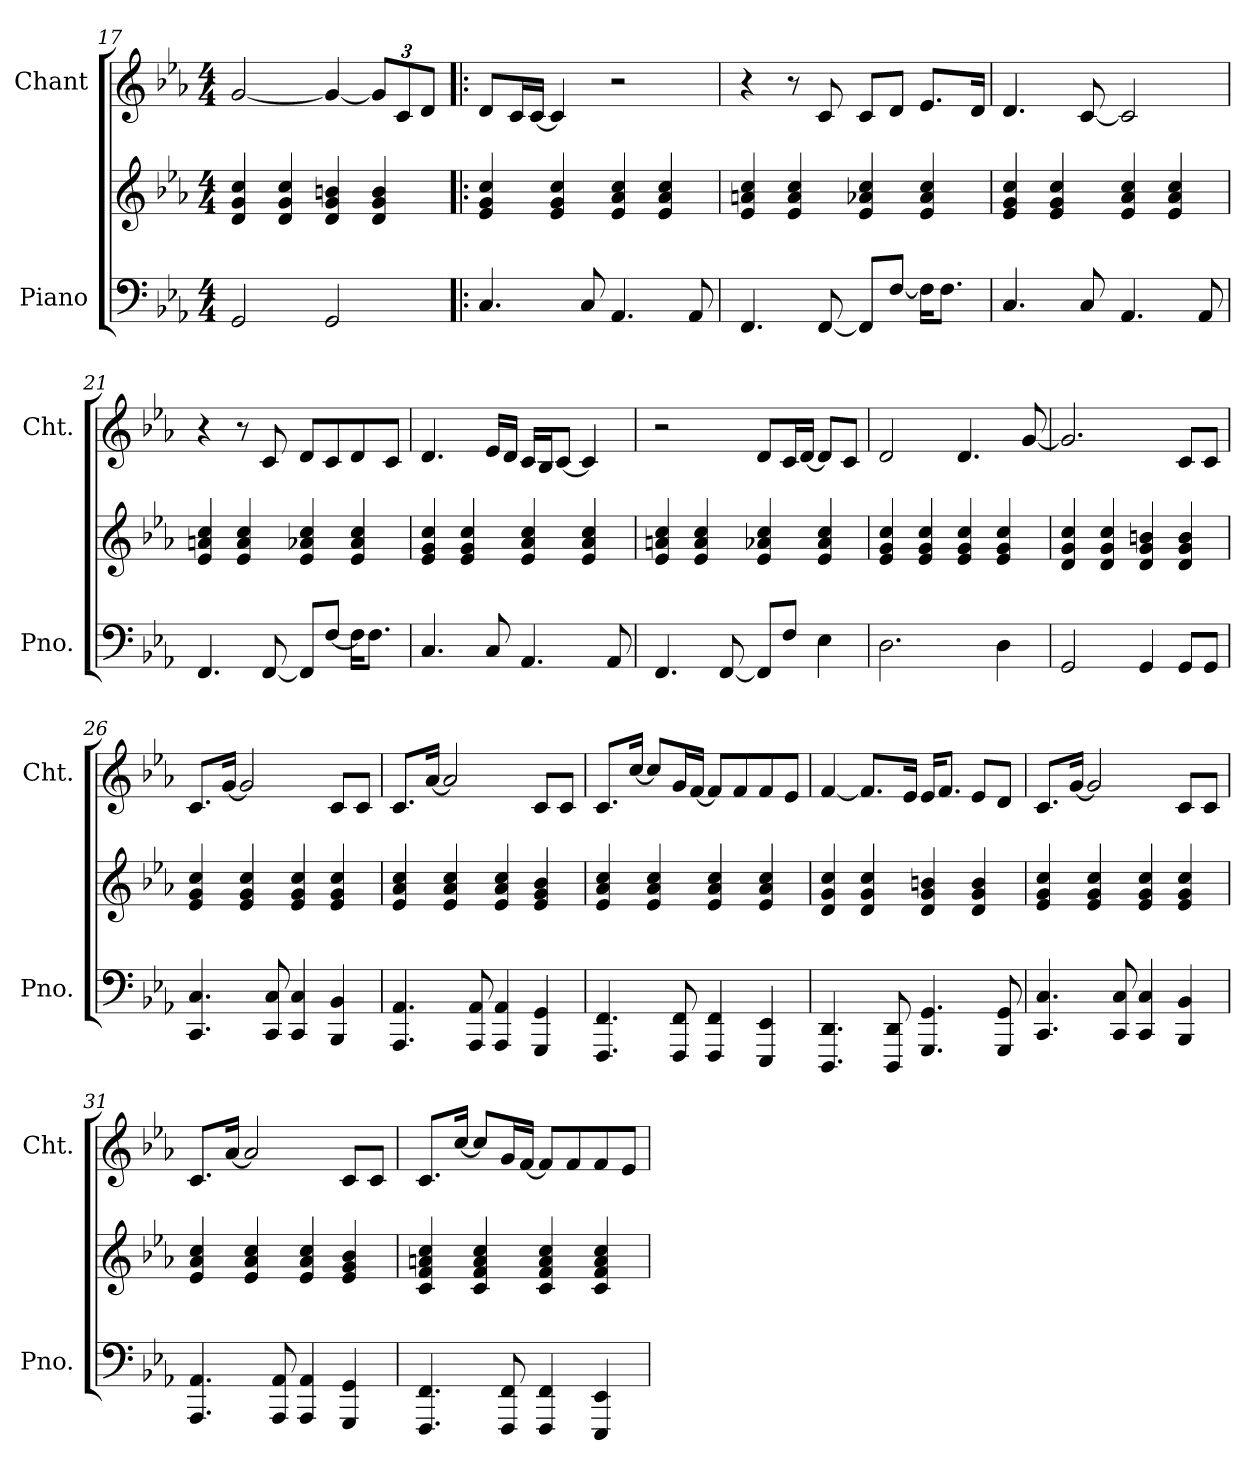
**kern	**kern	**kern
*part2	*part2	*part1
*staff3	*staff2	*staff1
*I"Piano	*	*I"Chant
*I'Pno.	*	*I'Cht.
*clefF4	*clefG2	*clefG2
*k[b-e-a-]	*k[b-e-a-]	*k[b-e-a-]
*M4/4	*M4/4	*M4/4
=17	=17	=17
2GG/	4d/ 4g/ 4cc/	[2g/
.	4d/ 4g/ 4cc/	.
2GG/	4d/ 4g/ 4bn/	4g/_
*	*	*Xbrackettup
.	4d/ 4g/ 4b/	12g/L]
.	.	12c/
.	.	12d/J
=18!|:	=18!|:	=18!|:
4.C/	4e-/ 4g/ 4cc/	8d/L
.	.	16c/L
.	.	[16c/JJ
.	4e-/ 4g/ 4cc/	4c/]
8C/	.	.
4.AA-/	4e-/ 4a-/ 4cc/	2r
.	4e-/ 4a-/ 4cc/	.
8AA-/	.	.
=19	=19	=19
4.FF/	4e-/ 4an/ 4cc/	4r
.	4e-/ 4a/ 4cc/	8r
[8FF/	.	8c/
8FF/L]	4e-/ 4a-X/ 4cc/	8c/L
[8F/J	.	8d/J
16F\KL]	4e-/ 4a-/ 4cc/	8.e-/L
8.F\J	.	.
.	.	16d/Jk
=20	=20	=20
4.C/	4e-/ 4g/ 4cc/	4.d/
.	4e-/ 4g/ 4cc/	.
8C/	.	[8c/
4.AA-/	4e-/ 4a-/ 4cc/	2c/]
.	4e-/ 4a-/ 4cc/	.
8AA-/	.	.
!!LO:LB:g=z
=21	=21	=21
4.FF/	4e-/ 4an/ 4cc/	4r
.	4e-/ 4a/ 4cc/	8r
[8FF/	.	8c/
8FF/L]	4e-/ 4a-X/ 4cc/	8d/L
[8F/J	.	8c/
16F\KL]	4e-/ 4a-/ 4cc/	8d/
8.F\J	.	.
.	.	8c/J
=22	=22	=22
4.C/	4e-/ 4g/ 4cc/	4.d/
.	4e-/ 4g/ 4cc/	.
8C/	.	16e-/LL
.	.	16d/JJ
4.AA-/	4e-/ 4a-/ 4cc/	16c/LL
.	.	16B-/J
.	.	[8c/J
.	4e-/ 4a-/ 4cc/	4c/]
8AA-/	.	.
=23	=23	=23
4.FF/	4e-/ 4an/ 4cc/	2r
.	4e-/ 4a/ 4cc/	.
[8FF/	.	.
8FF/L]	4e-/ 4a-X/ 4cc/	8d/L
8F/J	.	16c/L
.	.	[16d/JJ
4E-\	4e-/ 4a-/ 4cc/	8d/L]
.	.	8c/J
=24	=24	=24
2.D\	4e-/ 4g/ 4cc/	2d/
.	4e-/ 4g/ 4cc/	.
.	4e-/ 4g/ 4cc/	4.d/
4D\	4e-/ 4g/ 4cc/	.
.	.	[8g/
=25	=25	=25
2GG/	4d/ 4g/ 4cc/	2.g/]
.	4d/ 4g/ 4cc/	.
4GG/	4d/ 4g/ 4bn/	.
8GG/L	4d/ 4g/ 4b/	8c/L
8GG/J	.	8c/J
!!LO:LB:g=z
=26	=26	=26
4.CC/ 4.C/	4e-/ 4g/ 4cc/	8.c/L
.	.	[16g/Jk
.	4e-/ 4g/ 4cc/	2g/]
8CC/ 8C/	.	.
4CC/ 4C/	4e-/ 4g/ 4cc/	.
4BBB-/ 4BB-/	4e-/ 4g/ 4cc/	8c/L
.	.	8c/J
=27	=27	=27
4.AAA-/ 4.AA-/	4e-/ 4a-/ 4cc/	8.c/L
.	.	[16a-/Jk
.	4e-/ 4a-/ 4cc/	2a-/]
8AAA-/ 8AA-/	.	.
4AAA-/ 4AA-/	4e-/ 4a-/ 4cc/	.
4GGG/ 4GG/	4e-/ 4g/ 4b-/	8c/L
.	.	8c/J
=28	=28	=28
4.FFF/ 4.FF/	4e-/ 4a-/ 4cc/	8.c/L
.	.	[16cc/Jk
.	4e-/ 4a-/ 4cc/	8cc/L]
8FFF/ 8FF/	.	16g/L
.	.	[16f/JJ
4FFF/ 4FF/	4e-/ 4a-/ 4cc/	8f/L]
.	.	8f/
4EEE-/ 4EE-/	4e-/ 4a-/ 4cc/	8f/
.	.	8e-/J
=29	=29	=29
4.DDD/ 4.DD/	4d/ 4g/ 4cc/	[4f/
.	4d/ 4g/ 4cc/	8.f/L]
8DDD/ 8DD/	.	.
.	.	16e-/Jk
4.GGG/ 4.GG/	4d/ 4g/ 4bn/	16e-/KL
.	.	8.f/J
.	4d/ 4g/ 4b/	8e-/L
8GGG/ 8GG/	.	8d/J
!!LO:LB:g=z
=30	=30	=30
4.CC/ 4.C/	4e-/ 4g/ 4cc/	8.c/L
.	.	[16g/Jk
.	4e-/ 4g/ 4cc/	2g/]
8CC/ 8C/	.	.
4CC/ 4C/	4e-/ 4g/ 4cc/	.
4BBB-/ 4BB-/	4e-/ 4g/ 4cc/	8c/L
.	.	8c/J
=31	=31	=31
4.AAA-/ 4.AA-/	4e-/ 4a-/ 4cc/	8.c/L
.	.	[16a-/Jk
.	4e-/ 4a-/ 4cc/	2a-/]
8AAA-/ 8AA-/	.	.
4AAA-/ 4AA-/	4e-/ 4a-/ 4cc/	.
4GGG/ 4GG/	4e-/ 4g/ 4b-/	8c/L
.	.	8c/J
=32	=32	=32
4.FFF/ 4.FF/	4c/ 4f/ 4an/ 4cc/	8.c/L
.	.	[16cc/Jk
.	4c/ 4f/ 4a/ 4cc/	8cc/L]
8FFF/ 8FF/	.	16g/L
.	.	[16f/JJ
4FFF/ 4FF/	4c/ 4f/ 4a/ 4cc/	8f/L]
.	.	8f/
4EEE-/ 4EE-/	4c/ 4f/ 4a/ 4cc/	8f/
.	.	8e-/J
=	=	=
*-	*-	*-
